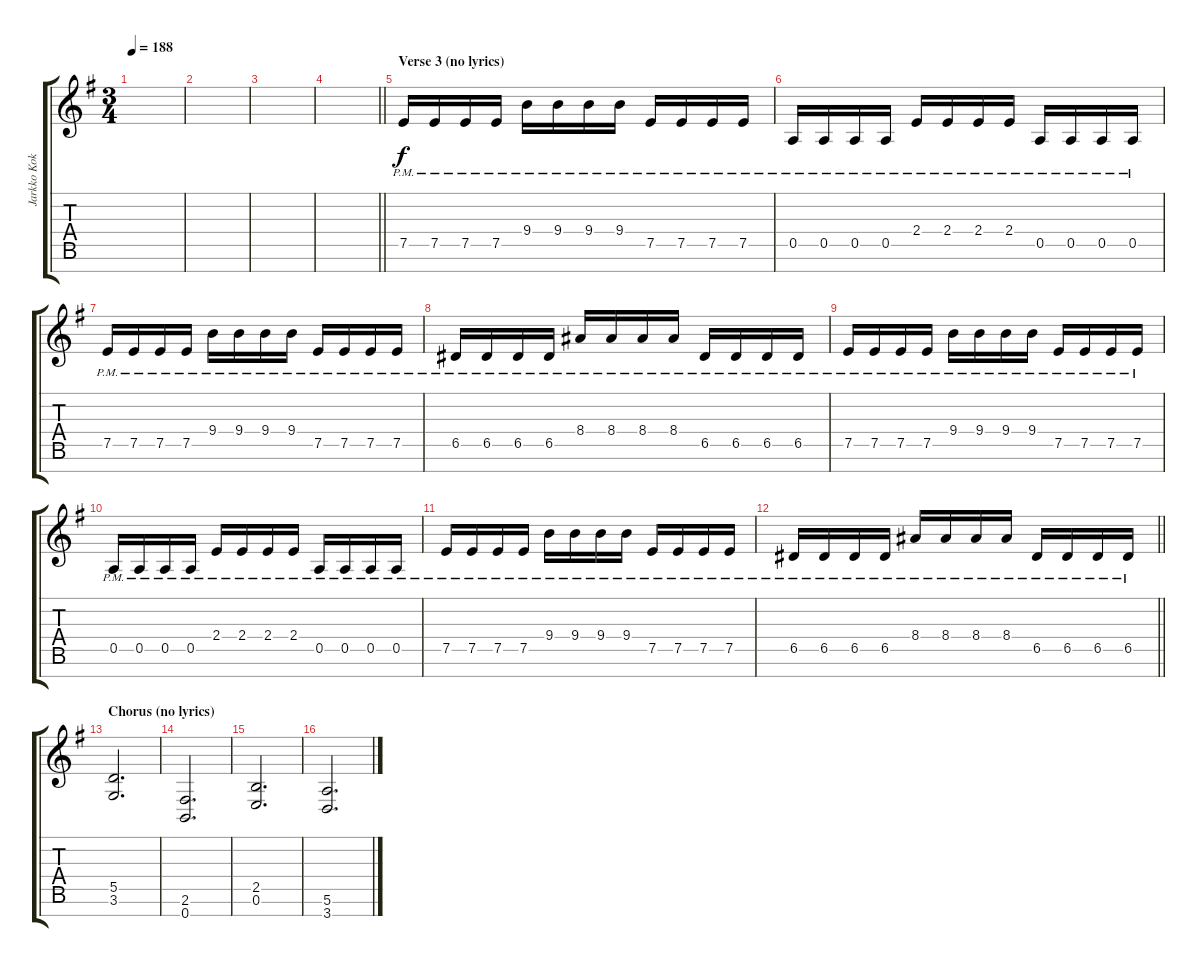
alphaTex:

\track ("Jarkko Kokko (guitar)" "Jarkko Kok") {instrument distortionguitar}
\staff {score tabs}
\tuning (E4 B3 G3 D3 A2 E2 B1) {hide}
\ts (3 4)
\tempo 188
\clef g2
\ks eminor
|
|
|
\barLineRight lightlight
|
\section ("" "Verse 3 (no lyrics)")
7.5{pm}.16 7.5{pm}.16 7.5{pm}.16 7.5{pm}.16 9.4{pm}.16 9.4{pm}.16 9.4{pm}.16 9.4{pm}.16 7.5{pm}.16 7.5{pm}.16 7.5{pm}.16 7.5{pm}.16 |
0.5{pm}.16 0.5{pm}.16 0.5{pm}.16 0.5{pm}.16 2.4{pm}.16 2.4{pm}.16 2.4{pm}.16 2.4{pm}.16 0.5{pm}.16 0.5{pm}.16 0.5{pm}.16 0.5{pm}.16 |
7.5{pm}.16 7.5{pm}.16 7.5{pm}.16 7.5{pm}.16 9.4{pm}.16 9.4{pm}.16 9.4{pm}.16 9.4{pm}.16 7.5{pm}.16 7.5{pm}.16 7.5{pm}.16 7.5{pm}.16 |
6.5{pm}.16 6.5{pm}.16 6.5{pm}.16 6.5{pm}.16 8.4{pm}.16 8.4{pm}.16 8.4{pm}.16 8.4{pm}.16 6.5{pm}.16 6.5{pm}.16 6.5{pm}.16 6.5{pm}.16 |
7.5{pm}.16 7.5{pm}.16 7.5{pm}.16 7.5{pm}.16 9.4{pm}.16 9.4{pm}.16 9.4{pm}.16 9.4{pm}.16 7.5{pm}.16 7.5{pm}.16 7.5{pm}.16 7.5{pm}.16 |
0.5{pm}.16 0.5{pm}.16 0.5{pm}.16 0.5{pm}.16 2.4{pm}.16 2.4{pm}.16 2.4{pm}.16 2.4{pm}.16 0.5{pm}.16 0.5{pm}.16 0.5{pm}.16 0.5{pm}.16 |
7.5{pm}.16 7.5{pm}.16 7.5{pm}.16 7.5{pm}.16 9.4{pm}.16 9.4{pm}.16 9.4{pm}.16 9.4{pm}.16 7.5{pm}.16 7.5{pm}.16 7.5{pm}.16 7.5{pm}.16 |
\barLineRight lightlight
6.5{pm}.16 6.5{pm}.16 6.5{pm}.16 6.5{pm}.16 8.4{pm}.16 8.4{pm}.16 8.4{pm}.16 8.4{pm}.16 6.5{pm}.16 6.5{pm}.16 6.5{pm}.16 6.5{pm}.16 |
\section ("" "Chorus (no lyrics)")
(5.5 3.6).2{d} |
(2.6 0.7).2{d} |
(2.5 0.6).2{d} |
(5.6 3.7).2{d}
